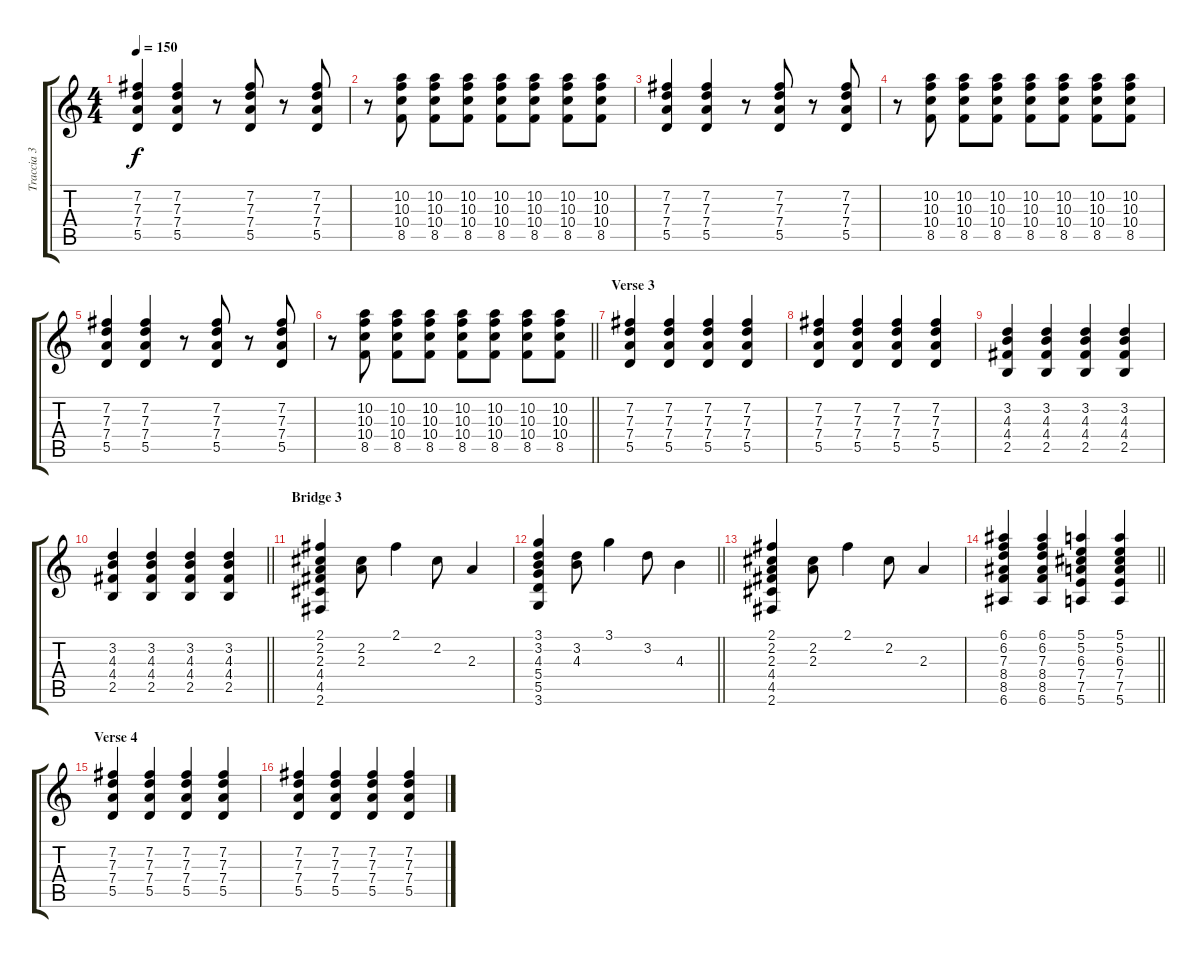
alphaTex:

\track ("Traccia 3" "Traccia 3") {instrument overdrivenguitar}
\staff {score tabs}
\tuning (E4 B3 G3 D3 A2 E2) {hide}
\ts (4 4)
\tempo 150
\clef g2
\ks c
(7.2 7.3 7.4 5.5).4{dy f} (7.2 7.3 7.4 5.5).4 r.8 (7.2 7.3 7.4 5.5).8 r.8 (7.2 7.3 7.4 5.5).8 |
r.8 (10.2 10.3 10.4 8.5).8 (10.2 10.3 10.4 8.5).8 (10.2 10.3 10.4 8.5).8 (10.2 10.3 10.4 8.5).8 (10.2 10.3 10.4 8.5).8 (10.2 10.3 10.4 8.5).8 (10.2 10.3 10.4 8.5).8 |
(7.2 7.3 7.4 5.5).4 (7.2 7.3 7.4 5.5).4 r.8 (7.2 7.3 7.4 5.5).8 r.8 (7.2 7.3 7.4 5.5).8 |
r.8 (10.2 10.3 10.4 8.5).8 (10.2 10.3 10.4 8.5).8 (10.2 10.3 10.4 8.5).8 (10.2 10.3 10.4 8.5).8 (10.2 10.3 10.4 8.5).8 (10.2 10.3 10.4 8.5).8 (10.2 10.3 10.4 8.5).8 |
(7.2 7.3 7.4 5.5).4 (7.2 7.3 7.4 5.5).4 r.8 (7.2 7.3 7.4 5.5).8 r.8 (7.2 7.3 7.4 5.5).8 |
\barLineRight lightlight
r.8 (10.2 10.3 10.4 8.5).8 (10.2 10.3 10.4 8.5).8 (10.2 10.3 10.4 8.5).8 (10.2 10.3 10.4 8.5).8 (10.2 10.3 10.4 8.5).8 (10.2 10.3 10.4 8.5).8 (10.2 10.3 10.4 8.5).8 |
\section ("" "Verse 3")
(7.2 7.3 7.4 5.5).4 (7.2 7.3 7.4 5.5).4 (7.2 7.3 7.4 5.5).4 (7.2 7.3 7.4 5.5).4 |
(7.2 7.3 7.4 5.5).4 (7.2 7.3 7.4 5.5).4 (7.2 7.3 7.4 5.5).4 (7.2 7.3 7.4 5.5).4 |
(3.2 4.3 4.4 2.5).4 (3.2 4.3 4.4 2.5).4 (3.2 4.3 4.4 2.5).4 (3.2 4.3 4.4 2.5).4 |
\barLineRight lightlight
(3.2 4.3 4.4 2.5).4 (3.2 4.3 4.4 2.5).4 (3.2 4.3 4.4 2.5).4 (3.2 4.3 4.4 2.5).4 |
\section ("" "Bridge 3")
(2.1 2.2 2.3 4.4 4.5 2.6).4 (2.2 2.3).8 2.1.4 2.2.8 2.3.4 |
\barLineRight lightlight
(3.1 3.2 4.3 5.4 5.5 3.6).4 (3.2 4.3).8 3.1.4 3.2.8 4.3.4 |
(2.1 2.2 2.3 4.4 4.5 2.6).4 (2.2 2.3).8 2.1.4 2.2.8 2.3.4 |
\barLineRight lightlight
(6.1 6.2 7.3 8.4 8.5 6.6).4 (6.1 6.2 7.3 8.4 8.5 6.6).4 (5.1 5.2 6.3 7.4 7.5 5.6).4 (5.1 5.2 6.3 7.4 7.5 5.6).4 |
\section ("" "Verse 4")
(7.2 7.3 7.4 5.5).4 (7.2 7.3 7.4 5.5).4 (7.2 7.3 7.4 5.5).4 (7.2 7.3 7.4 5.5).4 |
(7.2 7.3 7.4 5.5).4 (7.2 7.3 7.4 5.5).4 (7.2 7.3 7.4 5.5).4 (7.2 7.3 7.4 5.5).4
